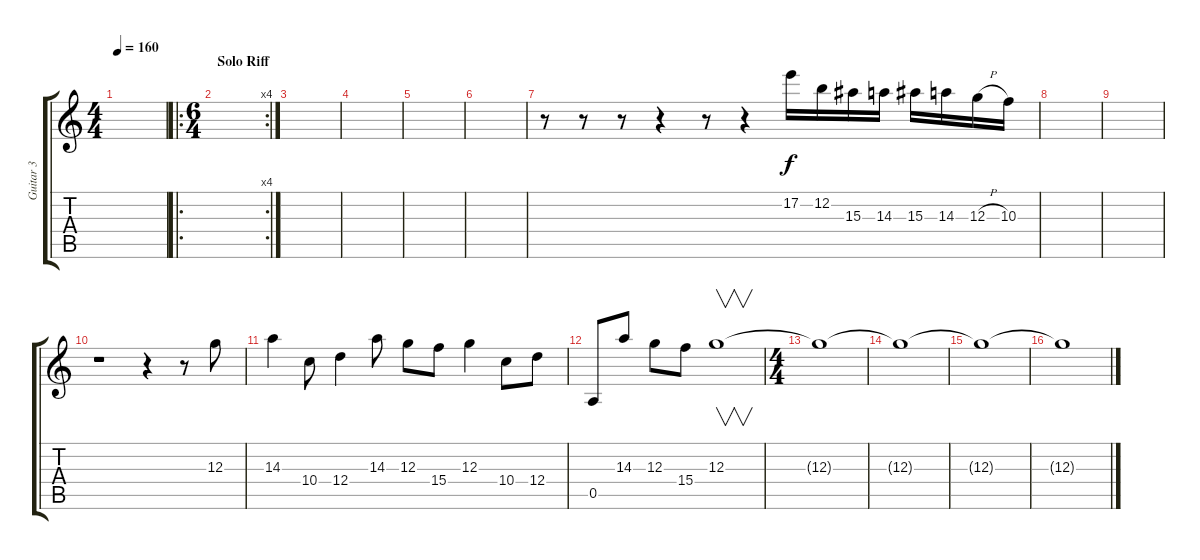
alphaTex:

\track ("Guitar 3" "Guitar 3") {instrument distortionguitar}
\staff {score tabs}
\tuning (E4 B3 G3 D3 A2 E2) {hide}
\ts (4 4)
\tempo 160
\clef g2
\ks c
|
\ro
\rc 4
\ts (6 4)
\section ("" "Solo Riff")
|
|
|
|
|
r.8 r.8 r.8 r.4 r.8 r.4 17.2.16 12.2.16 15.3.16 14.3.16 15.3.16 14.3.16 12.3{h}.16 10.3.16 |
|
|
r.1 r.4 r.8 12.3.8 |
14.3.4 10.4.8 12.4.4 14.3.8 12.3.8 15.4.8 12.3.4 10.4.8 12.4.8 |
0.5.8 14.3.8 12.3.8 15.4.8 12.3.1{v volume 1} |
\ts (4 4)
12.3{t}.1 |
12.3{t}.1 |
12.3{t}.1 |
12.3{t}.1
